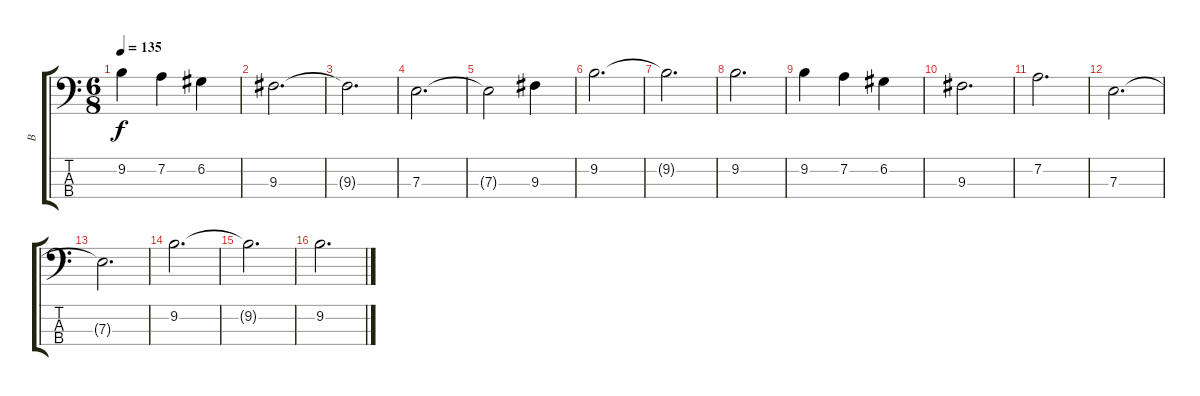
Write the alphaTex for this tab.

\track ("B" "B") {instrument electricbasspick}
\staff {score tabs}
\tuning (G2 D2 A1 E1) {hide}
\ts (6 8)
\tempo 135
\clef f4
\ks c
9.2.4{dy f} 7.2.4 6.2.4 |
9.3.2{d} |
9.3{t}.2{d} |
7.3.2{d} |
7.3{t}.2 9.3.4 |
9.2.2{d} |
9.2{t}.2{d} |
9.2.2{d} |
9.2.4 7.2.4 6.2.4 |
9.3.2{d} |
7.2.2{d} |
7.3.2{d} |
7.3{t}.2{d} |
9.2.2{d} |
9.2{t}.2{d} |
9.2.2{d}
